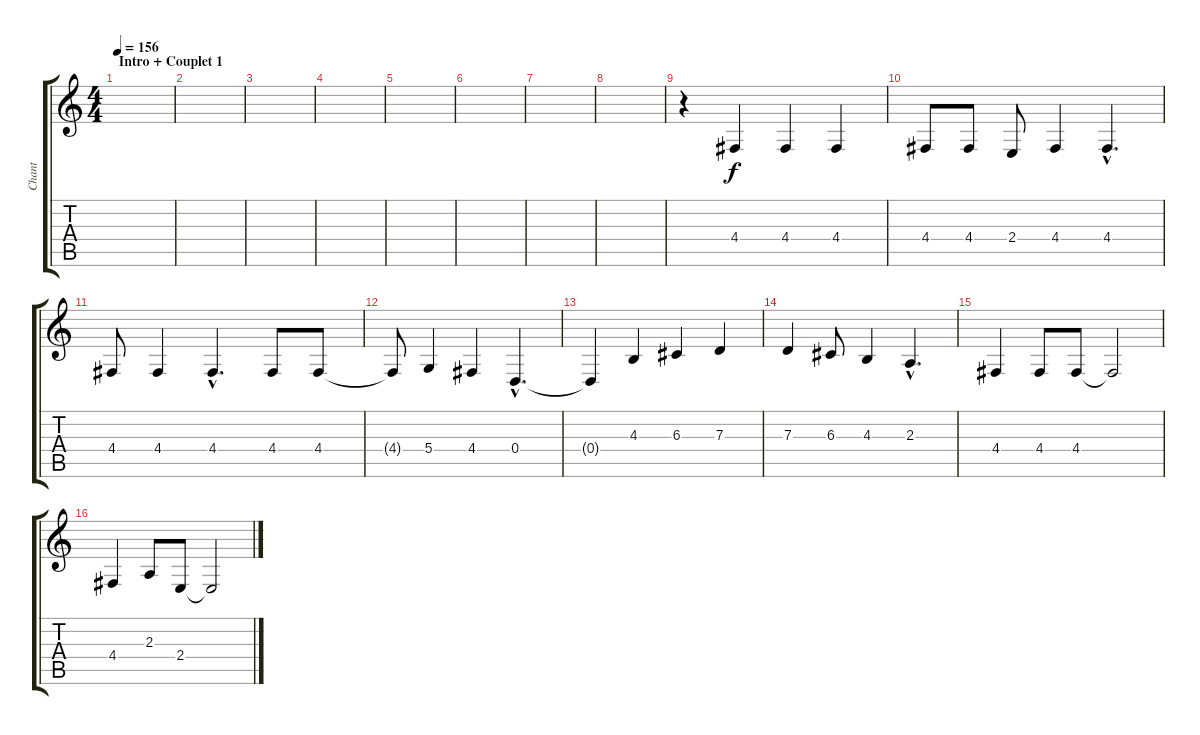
\track ("Chant" "Chant") {instrument lead2sawtooth}
\staff {score tabs}
\tuning (E4 B3 G3 D3 A2 E2) {hide}
\ts (4 4)
\section ("" "Intro + Couplet 1")
\tempo 156
\clef g2
\ks c
|
|
|
|
|
|
|
|
r.4 4.4.4 4.4.4 4.4.4 |
4.4.8 4.4.8 2.4.8 4.4.4 4.4{hac}.4{d} |
4.4.8 4.4.4 4.4{hac}.4{d} 4.4.8 4.4.8 |
4.4{t}.8 5.4.4 4.4.4 0.4{hac}.4{d} |
0.4{t}.4 4.3.4 6.3.4 7.3.4 |
7.3.4 6.3.8 4.3.4 2.3{hac}.4{d} |
4.4.4 4.4.8 4.4.8 4.4{t}.2 |
4.4.4 2.3.8 2.4.8 2.4{t}.2
